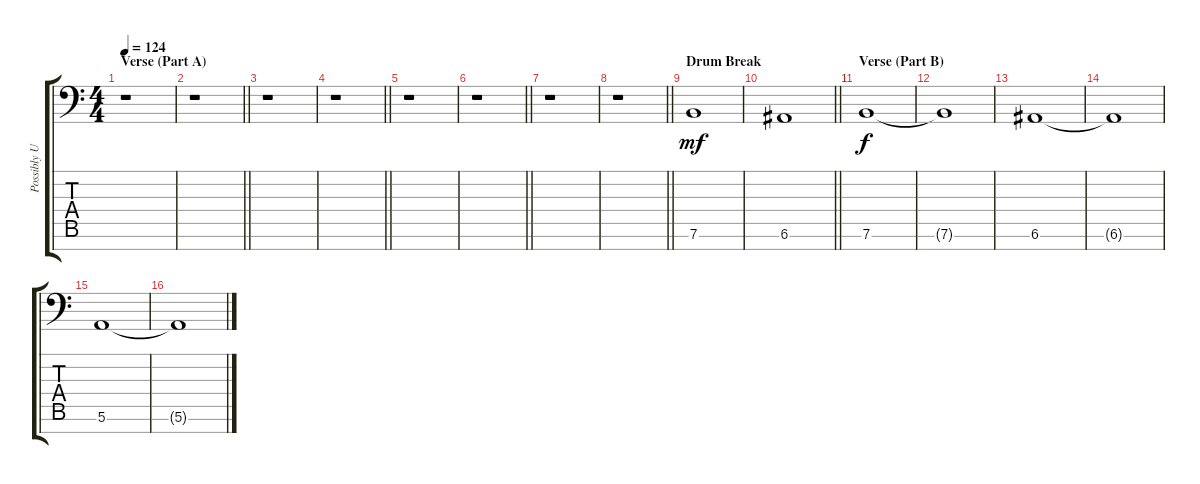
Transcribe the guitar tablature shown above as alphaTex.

\track ("Possibly Unecessary Effects" "Possibly U") {instrument pad4choir}
\staff {score tabs}
\tuning (E4 B3 G3 D3 A2 E2 C-1) {hide}
\ts (4 4)
\section ("" "Verse (Part A)")
\tempo 124
\clef f4
\ks c
r.1{dy f} |
\barLineRight lightlight
r.1 |
r.1 |
\barLineRight lightlight
r.1 |
r.1 |
\barLineRight lightlight
r.1 |
r.1 |
\barLineRight lightlight
r.1 |
\section ("" "Drum Break")
7.6.1{dy mf} |
\barLineRight lightlight
6.6.1 |
\section ("" "Verse (Part B)")
7.6.1{dy f} |
7.6{t}.1 |
6.6.1 |
6.6{t}.1 |
5.6.1 |
5.6{t}.1
